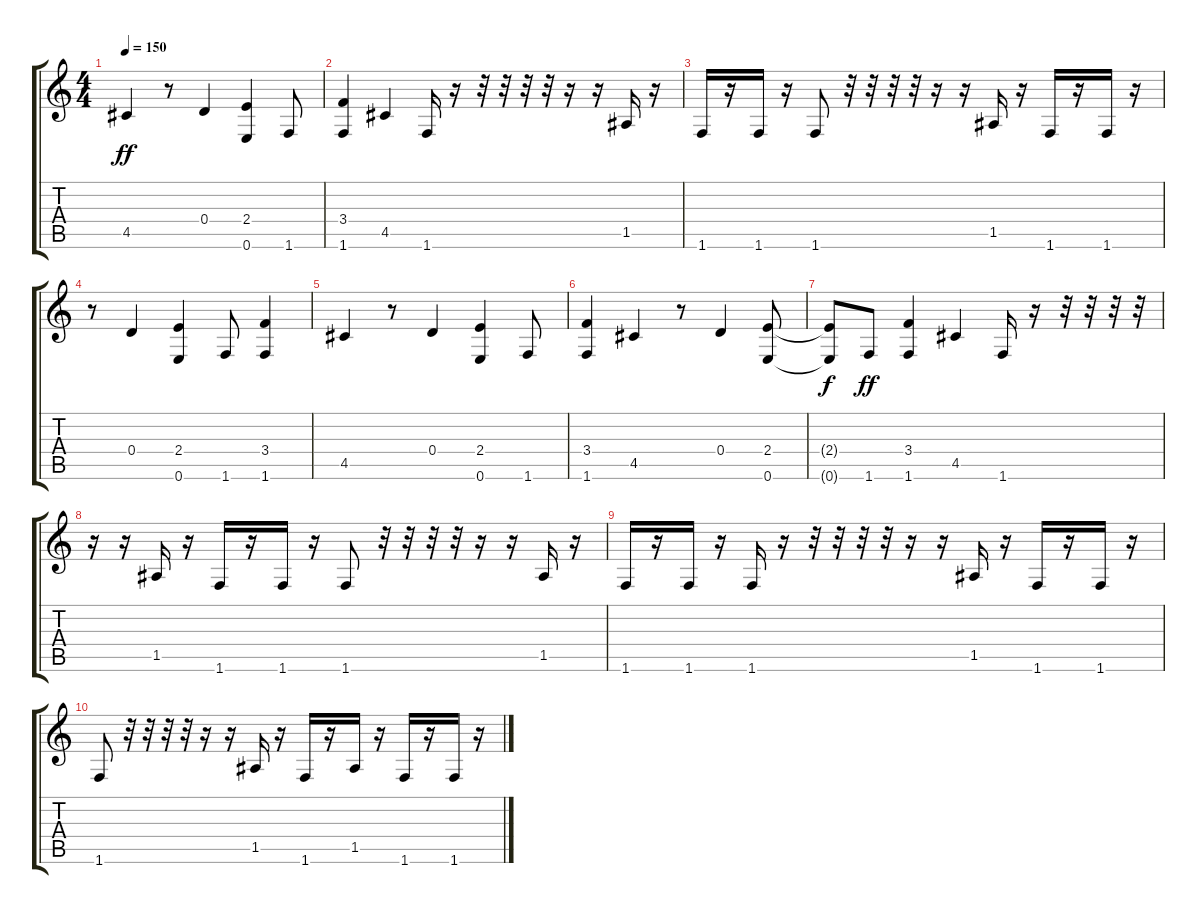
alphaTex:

\track "" {instrument distortionguitar}
\staff {score tabs}
\tuning (E4 B3 G3 D3 A2 E2) {hide}
\ts (4 4)
\tempo 150
\clef g2
\ks c
4.5.4{dy ff} r.8 0.4.4 (2.4 0.6).4 1.6.8 |
(3.4 1.6).4 4.5.4 1.6.16 r.16 r.32 r.32 r.32 r.32 r.16 r.16 1.5.16 r.16 |
1.6.16 r.16 1.6.16 r.16 1.6.8 r.32 r.32 r.32 r.32 r.16 r.16 1.5.16 r.16 1.6.16 r.16 1.6.16 r.16 |
r.8 0.4.4 (2.4 0.6).4 1.6.8 (3.4 1.6).4 |
4.5.4 r.8 0.4.4 (2.4 0.6).4 1.6.8 |
(3.4 1.6).4 4.5.4 r.8 0.4.4 (2.4 0.6).8 |
(2.4{t} 0.6{t}).8{dy f} 1.6.8{dy ff} (3.4 1.6).4 4.5.4 1.6.16 r.16 r.32 r.32 r.32 r.32 |
r.16 r.16 1.5.16 r.16 1.6.16 r.16 1.6.16 r.16 1.6.8 r.32 r.32 r.32 r.32 r.16 r.16 1.5.16 r.16 |
1.6.16 r.16 1.6.16 r.16 1.6.16 r.16 r.32 r.32 r.32 r.32 r.16 r.16 1.5.16 r.16 1.6.16 r.16 1.6.16 r.16 |
1.6.8 r.32 r.32 r.32 r.32 r.16 r.16 1.5.16 r.16 1.6.16 r.16 1.5.16 r.16 1.6.16 r.16 1.6.16 r.16
